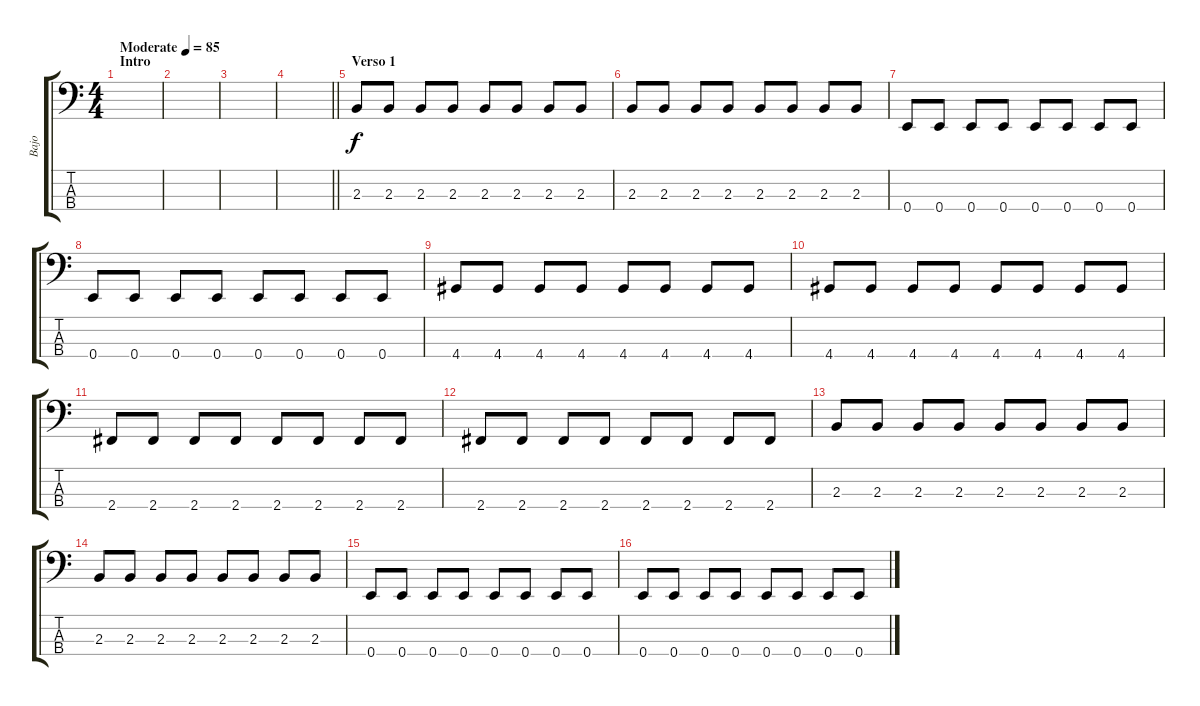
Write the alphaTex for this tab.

\track ("Bajo" "Bajo") {instrument electricbassfinger}
\staff {score tabs}
\tuning (G2 D2 A1 E1) {hide}
\ts (4 4)
\section ("" "Intro")
\tempo (85 "Moderate")
\clef f4
\ks c
|
|
|
\barLineRight lightlight
|
\section ("" "Verso 1")
2.3.8 2.3.8 2.3.8 2.3.8 2.3.8 2.3.8 2.3.8 2.3.8 |
2.3.8 2.3.8 2.3.8 2.3.8 2.3.8 2.3.8 2.3.8 2.3.8 |
0.4.8 0.4.8 0.4.8 0.4.8 0.4.8 0.4.8 0.4.8 0.4.8 |
0.4.8 0.4.8 0.4.8 0.4.8 0.4.8 0.4.8 0.4.8 0.4.8 |
4.4.8 4.4.8 4.4.8 4.4.8 4.4.8 4.4.8 4.4.8 4.4.8 |
4.4.8 4.4.8 4.4.8 4.4.8 4.4.8 4.4.8 4.4.8 4.4.8 |
2.4.8 2.4.8 2.4.8 2.4.8 2.4.8 2.4.8 2.4.8 2.4.8 |
2.4.8 2.4.8 2.4.8 2.4.8 2.4.8 2.4.8 2.4.8 2.4.8 |
2.3.8 2.3.8 2.3.8 2.3.8 2.3.8 2.3.8 2.3.8 2.3.8 |
2.3.8 2.3.8 2.3.8 2.3.8 2.3.8 2.3.8 2.3.8 2.3.8 |
0.4.8 0.4.8 0.4.8 0.4.8 0.4.8 0.4.8 0.4.8 0.4.8 |
0.4.8 0.4.8 0.4.8 0.4.8 0.4.8 0.4.8 0.4.8 0.4.8
